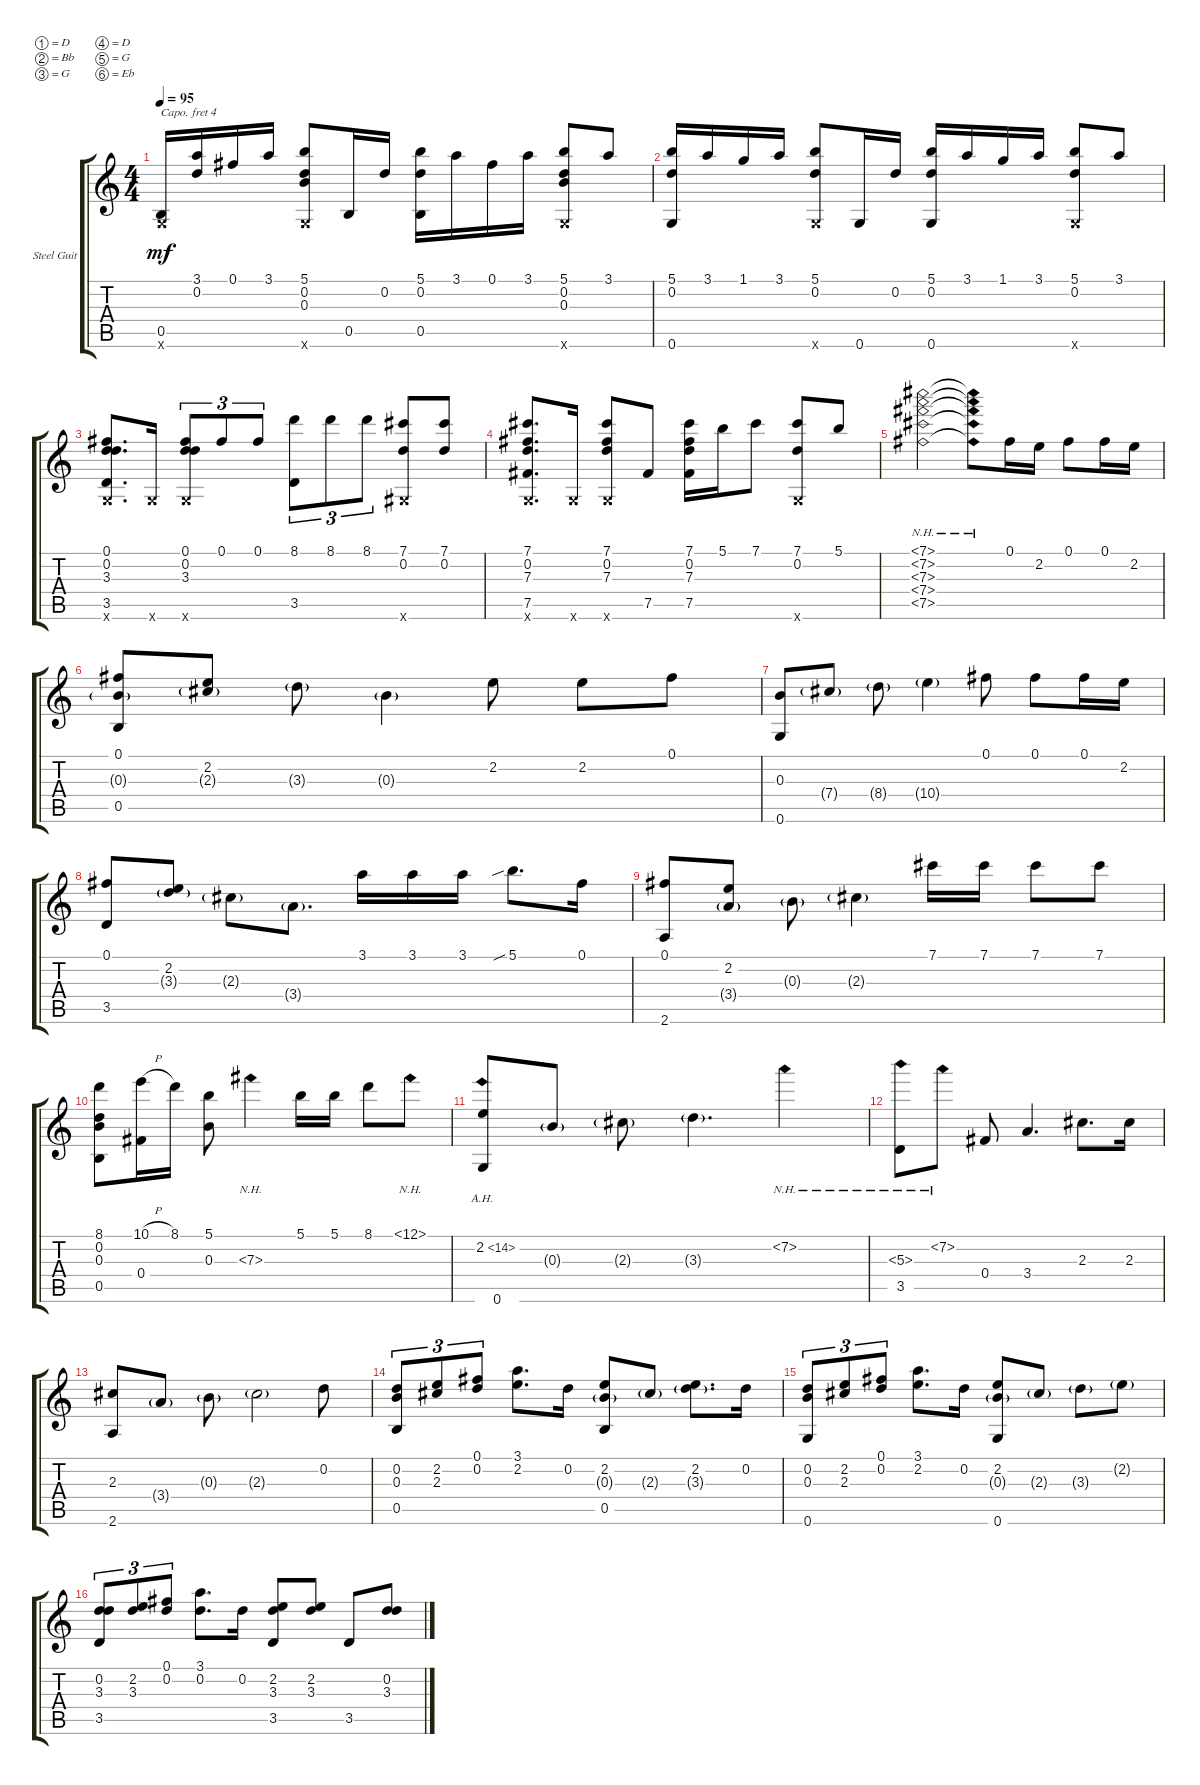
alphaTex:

\defaultSystemsLayout 4
\bracketExtendMode groupsimilarinstruments
\firstSystemTrackNameOrientation horizontal
\otherSystemsTrackNameOrientation horizontal
\track ("Steel Guitar" "Steel Guit") {instrument acousticguitarsteel}
\staff {score tabs}
\capo 4
\tuning (D4 Bb3 G3 D3 G2 Eb2)
\ts (4 4)
\tempo 95
\clef g2
\ks c
(0.5 0.6{x}).16{dy mf} (3.1 0.2).16 0.1.16 3.1.16 (5.1 0.6{x} 0.3 0.2).8 0.5.16 0.2.16 (0.5 0.2 5.1).16 3.1.16 0.1.16 3.1.16 (5.1 0.6{x} 0.3 0.2).8 3.1.8 |
(0.6 0.2 5.1).16 3.1.16 1.1.16 3.1.16 (5.1 0.6{x} 0.2).8 0.6.16 0.2.16 (0.2 5.1 0.6).16 3.1.16 1.1.16 3.1.16 (5.1 0.6{x} 0.2).8 3.1.8 |
(0.1 0.2 3.5 0.6{x} 3.3).8{d} 0.6{x}.16 (0.6{x} 3.3 0.2 0.1).8{tu (3 2)} 0.1.8{tu (3 2)} 0.1.8{tu (3 2)} (8.1 3.5).8{tu (3 2)} 8.1.8{tu (3 2)} 8.1.8{tu (3 2)} (7.1 1.6{x} 0.2).8 (7.1 0.2).8 |
(0.2 7.5 0.6{x} 7.3 7.1).8{d} 0.6{x}.16 (0.6{x} 7.3 0.2 7.1).8 7.5.8 (7.5 7.3 0.2 7.1).16 5.1.16 7.1.8 (7.1 0.6{x} 0.2).8 5.1.8 |
(7.5{nh} 7.4{nh} 7.3{nh} 7.2{nh} 7.1{nh}).2 (7.5{nh t} 7.4{nh t} 7.3{nh t} 7.2{nh t} 7.1{nh t}).8 0.1.16 2.2.16 0.1.8 0.1.16 2.2.16 |
(0.1 0.5 0.3{g}).8 (2.3{g} 2.2).8 3.3{g}.8 0.3{g}.4 2.2.8 2.2.8 0.1.8 |
(0.6 0.3).8 7.4{g}.8 8.4{g}.8 10.4{g}.4 0.1.8 0.1.8 0.1.16 2.2.16 |
(3.5 0.1).8 (3.3{g} 2.2).8 2.3{g}.8 3.4{g}.8{d} 3.1.16 3.1.16 3.1.16 5.1{sib}.8{d} 0.1.16 |
(0.1 2.6).8 (3.4{g} 2.2).8 0.3{g}.8 2.3{g}.4 7.1.16 7.1.16 7.1.8 7.1.8 |
(8.1 0.5 0.3 0.2).8 (10.1{h} 0.4).16 8.1.16 (5.1 0.3).8 7.3{nh}.4 5.1.16 5.1.16 8.1.8 12.1{nh}.8 |
(2.2{ah 12} 0.6).8 0.3{g}.8 2.3{g}.8 3.3{g}.4{d} 7.2{nh}.4 |
(5.3{nh} 3.5).8 7.2{nh}.8 0.4.8 3.4.4{d} 2.3.8{d} 2.3.16 |
(2.6 2.3).8 3.4{g}.8 0.3{g}.8 2.3{g}.2 0.2.8 |
(0.2 0.5 0.3).8{tu (3 2)} (2.3 2.2).8{tu (3 2)} (0.2 0.1).8{tu (3 2)} (2.2 3.1).8{d} 0.2.16 (0.5 2.2 0.3{g}).8 2.3{g}.8 (3.3{g} 2.2).8{d} 0.2.16 |
(0.6 0.2 0.3).8{tu (3 2)} (2.3 2.2).8{tu (3 2)} (0.2 0.1).8{tu (3 2)} (2.2 3.1).8{d} 0.2.16 (2.2 0.3{g} 0.6).8 2.3{g}.8 3.3{g}.8 2.2{g}.8 |
(0.2 3.5 3.3).8{tu (3 2)} (3.3 2.2).8{tu (3 2)} (0.2 0.1).8{tu (3 2)} (0.2 3.1).8{d} 0.2.16 (3.5 2.2 3.3).8 (2.2 3.3).8 3.5.8 (0.2 3.3).8
